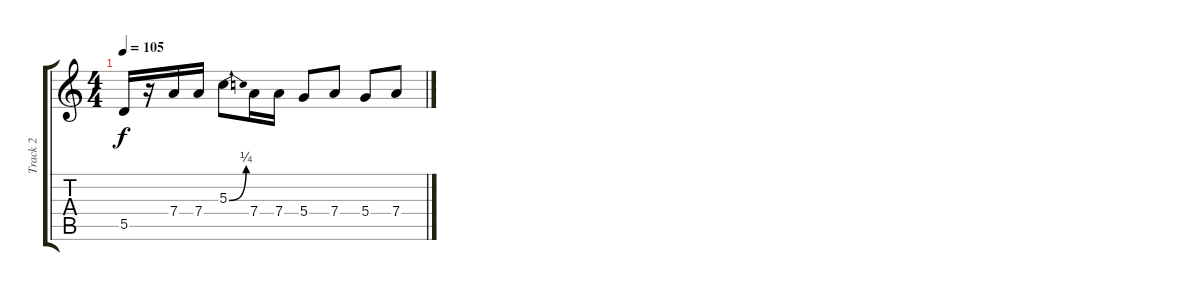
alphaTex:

\track ("Track 2" "Track 2") {instrument distortionguitar}
\staff {score tabs}
\tuning (E4 B3 G3 D3 A2 E2) {hide}
\ts (4 4)
\tempo 105
\clef g2
\ks c
5.5.16{dy f} r.16 7.4.16 7.4.16 5.3{be (bend 0 0 60 1)}.8 7.4.16 7.4.16 5.4.8 7.4.8 5.4.8 7.4.8
